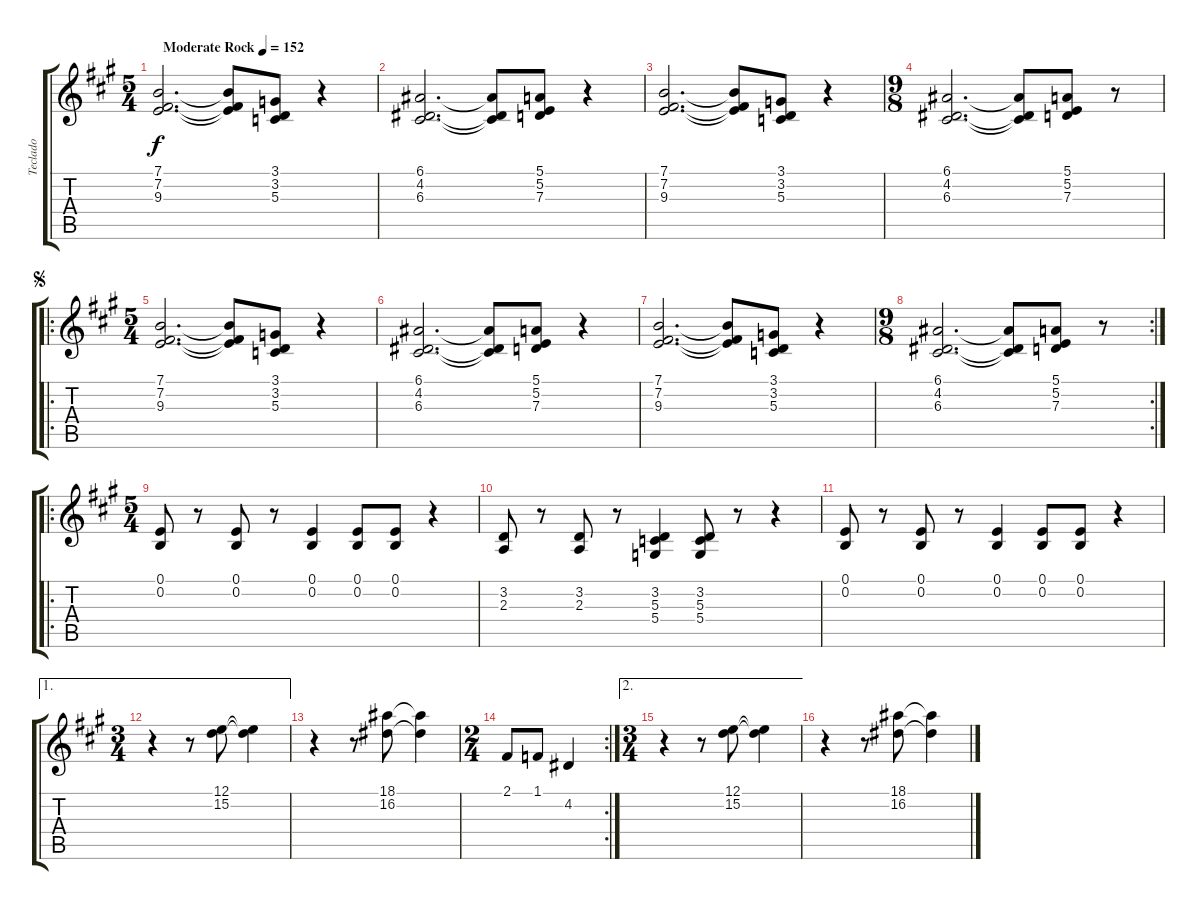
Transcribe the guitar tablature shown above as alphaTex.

\track ("Teclado" "Teclado") {instrument lead5charang}
\staff {score tabs}
\tuning (E4 B3 G3 D3 A2 E2) {hide}
\ts (5 4)
\tempo (152 "Moderate Rock")
\clef g2
\ks a
(7.1 7.2 9.3).2{d dy f instrument lead5charang} (7.1{t} 7.2{t} 9.3{t}).8 (3.1 3.2 5.3).8 r.4 |
(6.1 4.2 6.3).2{d} (6.1{t} 4.2{t} 6.3{t}).8 (5.1 5.2 7.3).8 r.4 |
(7.1 7.2 9.3).2{d} (7.1{t} 7.2{t} 9.3{t}).8 (3.1 3.2 5.3).8 r.4 |
\ts (9 8)
(6.1 4.2 6.3).2{d} (6.1{t} 4.2{t} 6.3{t}).8 (5.1 5.2 7.3).8 r.8 |
\ro
\ts (5 4)
\jump segno
(7.1 7.2 9.3).2{d} (7.1{t} 7.2{t} 9.3{t}).8 (3.1 3.2 5.3).8 r.4 |
(6.1 4.2 6.3).2{d} (6.1{t} 4.2{t} 6.3{t}).8 (5.1 5.2 7.3).8 r.4 |
(7.1 7.2 9.3).2{d} (7.1{t} 7.2{t} 9.3{t}).8 (3.1 3.2 5.3).8 r.4 |
\rc 2
\ts (9 8)
(6.1 4.2 6.3).2{d} (6.1{t} 4.2{t} 6.3{t}).8 (5.1 5.2 7.3).8 r.8 |
\ro
\ts (5 4)
(0.1 0.2).8 r.8 (0.1 0.2).8 r.8 (0.1 0.2).4 (0.1 0.2).8 (0.1 0.2).8 r.4 |
(3.2 2.3).8 r.8 (3.2 2.3).8 r.8 (3.2 5.3 5.4).4 (3.2 5.3 5.4).8 r.8 r.4 |
(0.1 0.2).8 r.8 (0.1 0.2).8 r.8 (0.1 0.2).4 (0.1 0.2).8 (0.1 0.2).8 r.4 |
\ae 1
\ts (3 4)
r.4 r.8 (12.1 15.2).8 (12.1{t} 15.2{t}).4 |
r.4 r.8 (18.1 16.2).8 (18.1{t} 16.2{t}).4 |
\rc 2
\ts (2 4)
2.1.8 1.1.8 4.2.4 |
\ae 2
\ts (3 4)
r.4 r.8 (12.1 15.2).8 (12.1{t} 15.2{t}).4 |
r.4 r.8 (18.1 16.2).8 (18.1{t} 16.2{t}).4
